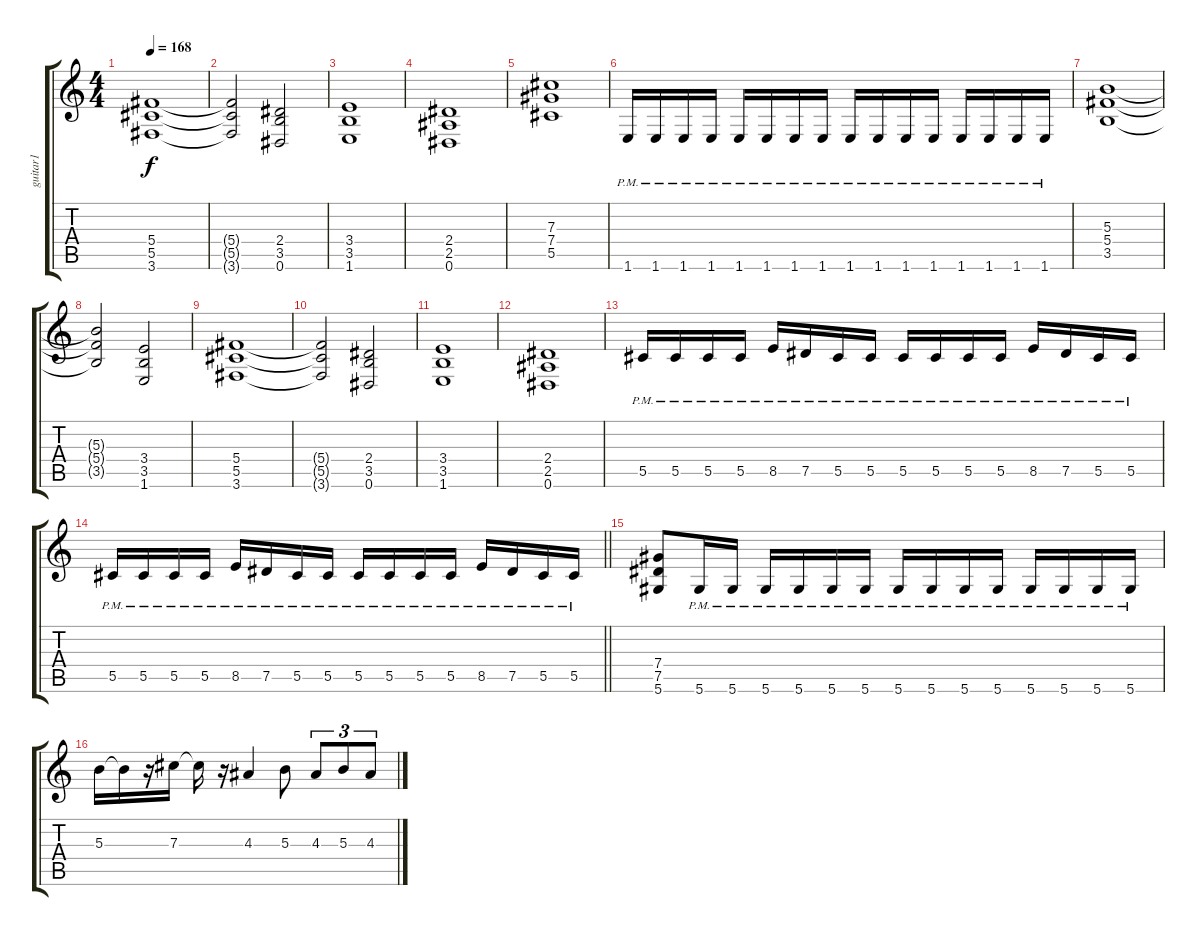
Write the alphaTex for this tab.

\track ("guitar1" "guitar1") {instrument distortionguitar}
\staff {score tabs}
\tuning (Eb4 Bb3 Gb3 Db3 Ab2 Eb2) {hide}
\ts (4 4)
\tempo 168
\clef g2
\ks c
(5.4 5.5 3.6).1{dy f} |
(5.4{t} 5.5{t} 3.6{t}).2 (2.4 3.5 0.6).2 |
(3.4 3.5 1.6).1 |
(2.4 2.5 0.6).1 |
(7.3 7.4 5.5).1 |
1.6{pm}.16 1.6{pm}.16 1.6{pm}.16 1.6{pm}.16 1.6{pm}.16 1.6{pm}.16 1.6{pm}.16 1.6{pm}.16 1.6{pm}.16 1.6{pm}.16 1.6{pm}.16 1.6{pm}.16 1.6{pm}.16 1.6{pm}.16 1.6{pm}.16 1.6{pm}.16 |
(5.3 5.4 3.5).1 |
(5.3{t} 5.4{t} 3.5{t}).2 (3.4 3.5 1.6).2 |
(5.4 5.5 3.6).1 |
(5.4{t} 5.5{t} 3.6{t}).2 (2.4 3.5 0.6).2 |
(3.4 3.5 1.6).1 |
(2.4 2.5 0.6).1 |
5.5{pm}.16 5.5{pm}.16 5.5{pm}.16 5.5{pm}.16 8.5{pm}.16 7.5{pm}.16 5.5{pm}.16 5.5{pm}.16 5.5{pm}.16 5.5{pm}.16 5.5{pm}.16 5.5{pm}.16 8.5{pm}.16 7.5{pm}.16 5.5{pm}.16 5.5{pm}.16 |
\barLineRight lightlight
5.5{pm}.16 5.5{pm}.16 5.5{pm}.16 5.5{pm}.16 8.5{pm}.16 7.5{pm}.16 5.5{pm}.16 5.5{pm}.16 5.5{pm}.16 5.5{pm}.16 5.5{pm}.16 5.5{pm}.16 8.5{pm}.16 7.5{pm}.16 5.5{pm}.16 5.5{pm}.16 |
(7.4 7.5 5.6).8 5.6{pm}.16 5.6{pm}.16 5.6{pm}.16 5.6{pm}.16 5.6{pm}.16 5.6{pm}.16 5.6{pm}.16 5.6{pm}.16 5.6{pm}.16 5.6{pm}.16 5.6{pm}.16 5.6{pm}.16 5.6{pm}.16 5.6{pm}.16 |
5.3.16 5.3{t}.16 r.16 7.3.16 7.3{t}.16 r.16 4.3.4 5.3.8 4.3.8{tu (3 2)} 5.3.8{tu (3 2)} 4.3.8{tu (3 2)}
